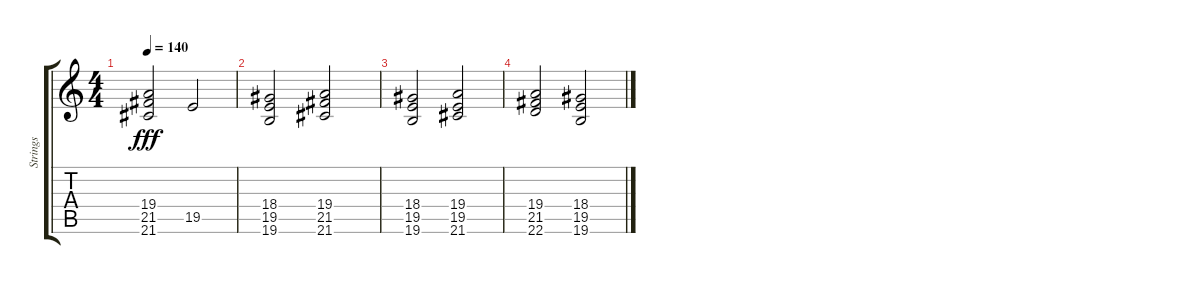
\track ("Strings" "Strings") {instrument stringensemble1}
\staff {score tabs}
\tuning (E4 B3 G3 D3 A2 E2) {hide}
\ts (4 4)
\tempo 140
\clef g2
\ks c
(19.4 21.5 21.6).2{dy fff volume 4} 19.5.2{volume 4} |
(18.4 19.5 19.6).2{volume 3} (19.4 21.5 21.6).2{volume 3} |
(18.4 19.5 19.6).2{volume 2} (19.4 19.5 21.6).2{volume 2} |
(19.4 21.5 22.6).2{volume 1} (18.4 19.5 19.6).2{volume 0}
